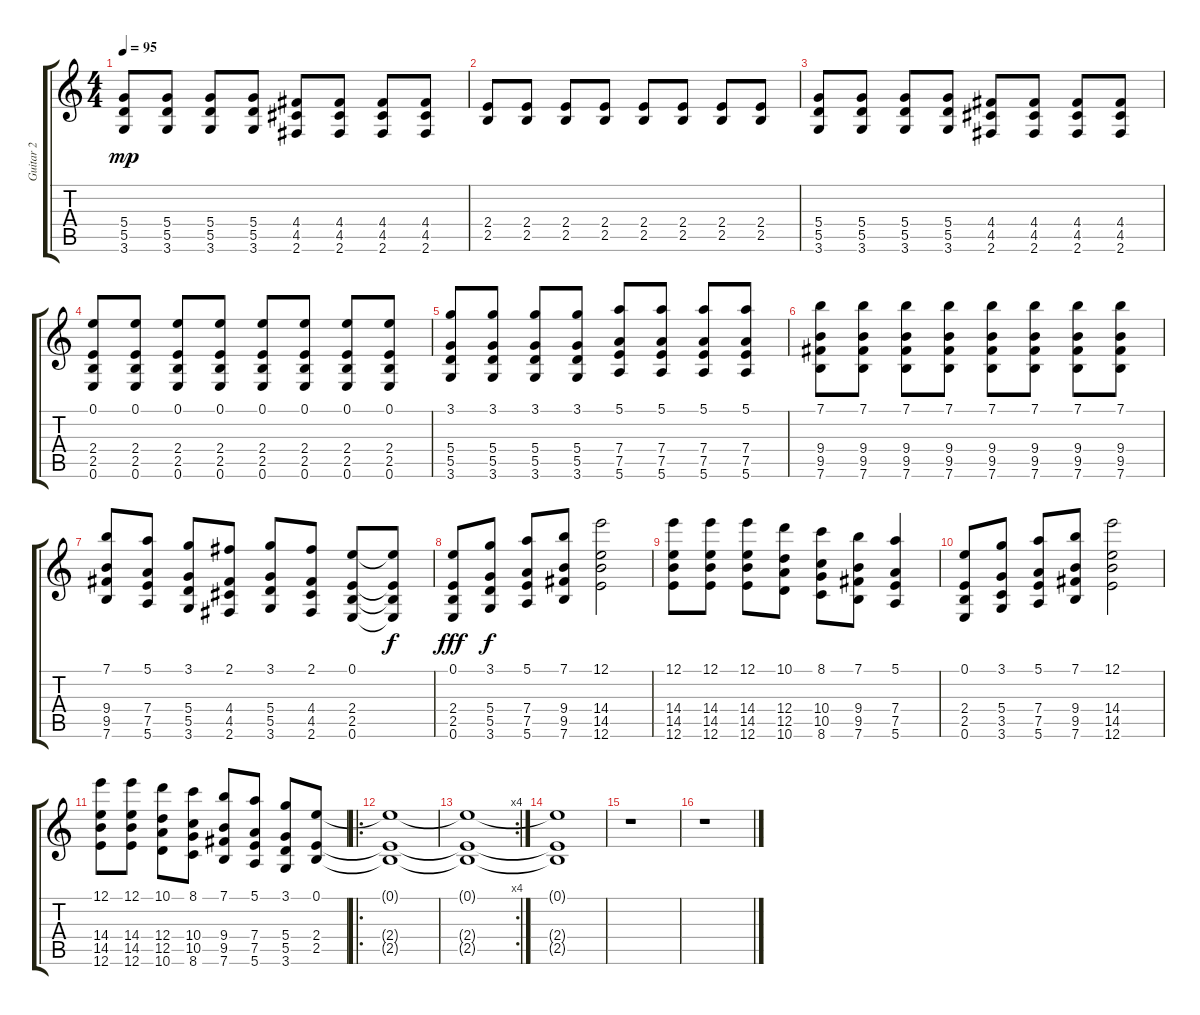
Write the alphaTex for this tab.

\track ("Guitar 2" "Guitar 2") {instrument distortionguitar}
\staff {score tabs}
\tuning (E4 B3 G3 D3 A2 E2) {hide}
\ts (4 4)
\tempo 95
\clef g2
\ks c
(5.4 5.5 3.6).8{dy mp} (5.4 5.5 3.6).8 (5.4 5.5 3.6).8 (5.4 5.5 3.6).8 (4.4 4.5 2.6).8 (4.4 4.5 2.6).8 (4.4 4.5 2.6).8 (4.4 4.5 2.6).8 |
(2.4 2.5).8 (2.4 2.5).8 (2.4 2.5).8 (2.4 2.5).8 (2.4 2.5).8 (2.4 2.5).8 (2.4 2.5).8 (2.4 2.5).8 |
(5.4 5.5 3.6).8 (5.4 5.5 3.6).8 (5.4 5.5 3.6).8 (5.4 5.5 3.6).8 (4.4 4.5 2.6).8 (4.4 4.5 2.6).8 (4.4 4.5 2.6).8 (4.4 4.5 2.6).8 |
(0.1 2.4 2.5 0.6).8 (0.1 2.4 2.5 0.6).8 (0.1 2.4 2.5 0.6).8 (0.1 2.4 2.5 0.6).8 (0.1 2.4 2.5 0.6).8 (0.1 2.4 2.5 0.6).8 (0.1 2.4 2.5 0.6).8 (0.1 2.4 2.5 0.6).8 |
(3.1 5.4 5.5 3.6).8 (3.1 5.4 5.5 3.6).8 (3.1 5.4 5.5 3.6).8 (3.1 5.4 5.5 3.6).8 (5.1 7.4 7.5 5.6).8 (5.1 7.4 7.5 5.6).8 (5.1 7.4 7.5 5.6).8 (5.1 7.4 7.5 5.6).8 |
(7.1 9.4 9.5 7.6).8 (7.1 9.4 9.5 7.6).8 (7.1 9.4 9.5 7.6).8 (7.1 9.4 9.5 7.6).8 (7.1 9.4 9.5 7.6).8 (7.1 9.4 9.5 7.6).8 (7.1 9.4 9.5 7.6).8 (7.1 9.4 9.5 7.6).8 |
(7.1 9.4 9.5 7.6).8 (5.1 7.4 7.5 5.6).8 (3.1 5.4 5.5 3.6).8 (2.1 4.4 4.5 2.6).8 (3.1 5.4 5.5 3.6).8 (2.1 4.4 4.5 2.6).8 (0.1 2.4 2.5 0.6).8 (0.1{t} 2.4{t} 2.5{t} 0.6{t}).8{dy f} |
(0.1 2.4 2.5 0.6).8{dy fff} (3.1 5.4 5.5 3.6).8{dy f} (5.1 7.4 7.5 5.6).8 (7.1 9.4 9.5 7.6).8 (12.1 14.4 14.5 12.6).2 |
(12.1 14.4 14.5 12.6).8 (12.1 14.4 14.5 12.6).8 (12.1 14.4 14.5 12.6).8 (10.1 12.4 12.5 10.6).8 (8.1 10.4 10.5 8.6).8 (7.1 9.4 9.5 7.6).8 (5.1 7.4 7.5 5.6).4 |
(0.1 2.4 2.5 0.6).8 (3.1 5.4 3.5 3.6).8 (5.1 7.4 7.5 5.6).8 (7.1 9.4 9.5 7.6).8 (12.1 14.4 14.5 12.6).2 |
(12.1 14.4 14.5 12.6).8 (12.1 14.4 14.5 12.6).8 (10.1 12.4 12.5 10.6).8 (8.1 10.4 10.5 8.6).8 (7.1 9.4 9.5 7.6).8 (5.1 7.4 7.5 5.6).8 (3.1 5.4 5.5 3.6).8 (0.1 2.4 2.5).8 |
\ro
(0.1{t} 2.4{t} 2.5{t}).1 |
\rc 4
(0.1{t} 2.4{t} 2.5{t}).1 |
(0.1{t} 2.4{t} 2.5{t}).1 |
r.1 |
r.1
